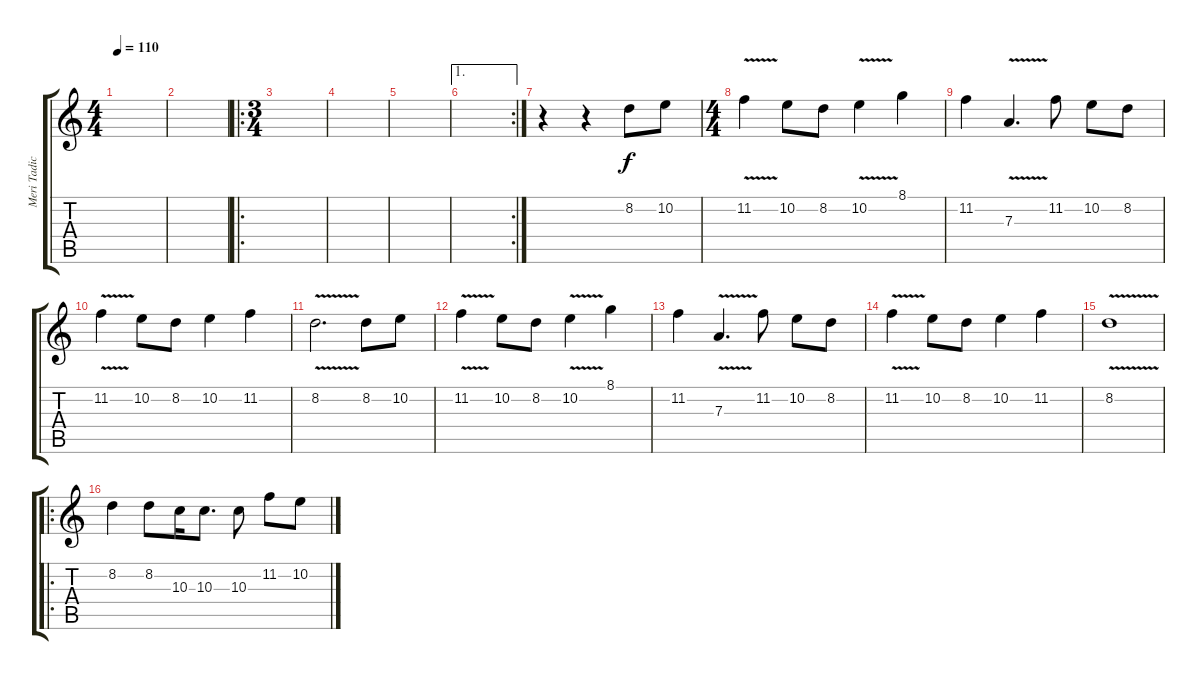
\track ("Meri Tadic" "Meri Tadic") {instrument fiddle}
\staff {score tabs}
\tuning (B4 Gb4 D4 A3 E3 B2) {hide}
\ts (4 4)
\tempo 110
\clef g2
\ks c
|
|
\ro
\ts (3 4)
|
|
|
\ae 1
\rc 2
|
r.4 r.4 8.2.8 10.2.8 |
\ts (4 4)
11.2{v}.4 10.2.8 8.2.8 10.2{v}.4 8.1.4 |
11.2.4 7.3{v}.4{d} 11.2.8 10.2.8 8.2.8 |
11.2{v}.4 10.2.8 8.2.8 10.2.4 11.2.4 |
8.2{v}.2{d} 8.2.8 10.2.8 |
11.2{v}.4 10.2.8 8.2.8 10.2{v}.4 8.1.4 |
11.2.4 7.3{v}.4{d} 11.2.8 10.2.8 8.2.8 |
11.2{v}.4 10.2.8 8.2.8 10.2.4 11.2.4 |
8.2{v}.1 |
\ro
8.2.4 8.2.8 10.3.16 10.3.8{d} 10.3.8 11.2.8 10.2.8
